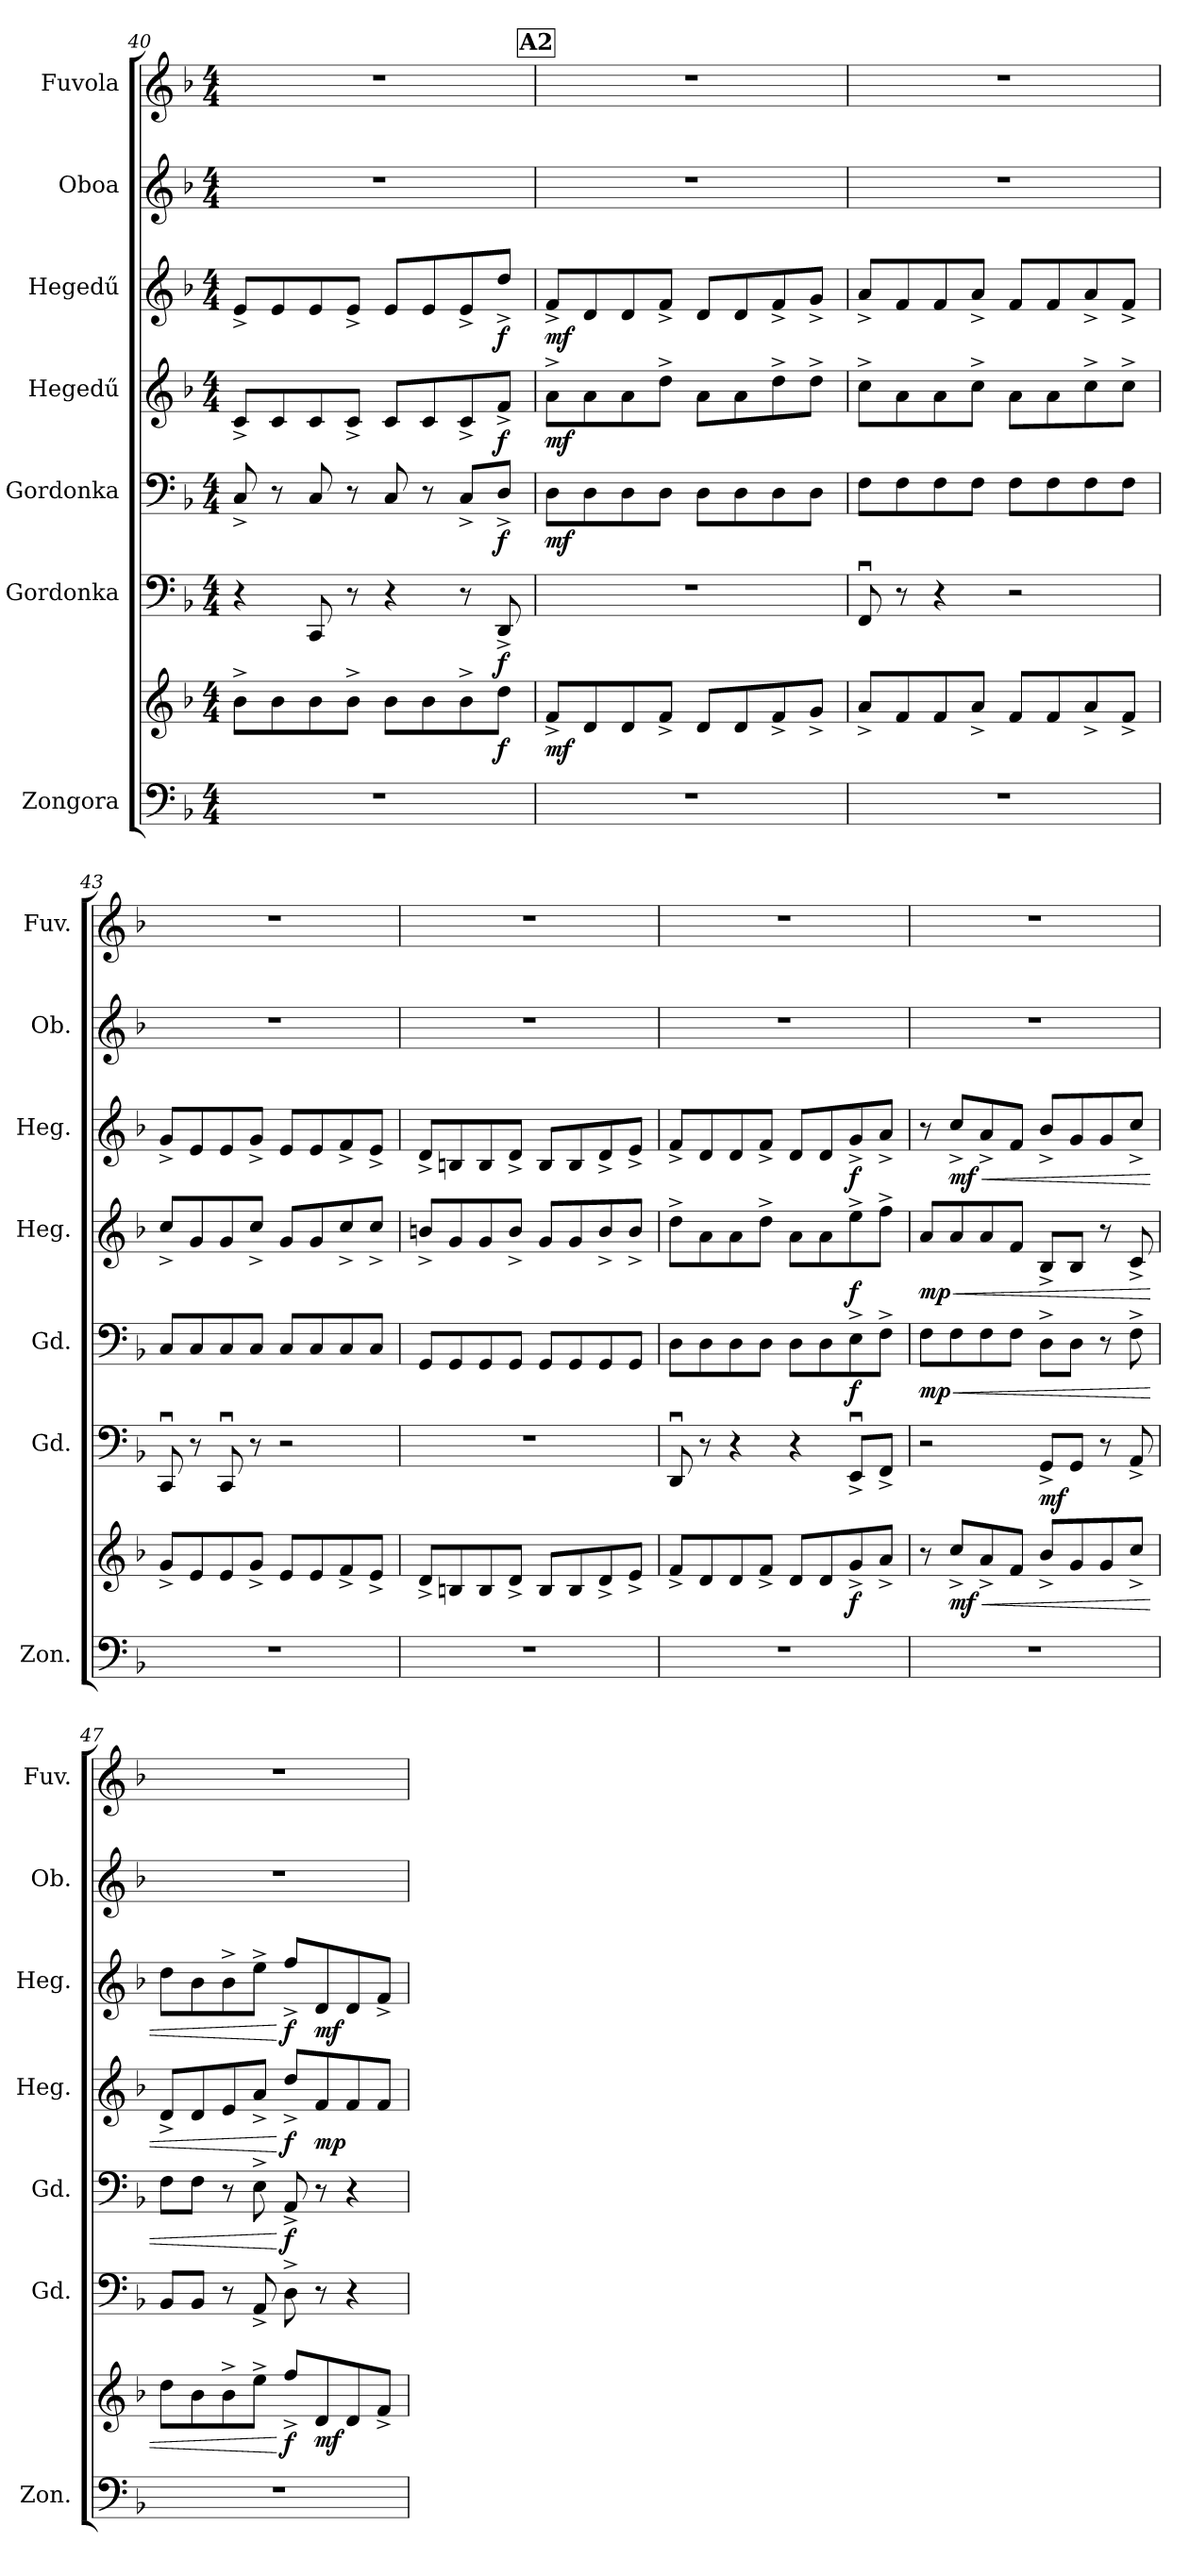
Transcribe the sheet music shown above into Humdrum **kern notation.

**kern	**kern	**dynam	**kern	**dynam	**kern	**dynam	**kern	**dynam	**kern	**dynam	**kern	**kern
*part7	*part7	*part7	*part6	*part6	*part5	*part5	*part4	*part4	*part3	*part3	*part2	*part1
*staff8	*staff7	*staff7/8	*staff6	*staff6	*staff5	*staff5	*staff4	*staff4	*staff3	*staff3	*staff2	*staff1
*I"Zongora	*	*	*I"Gordonka	*	*I"Gordonka	*	*I"Hegedű	*	*I"Hegedű	*	*I"Oboa	*I"Fuvola
*I'Zon.	*	*	*I'Gd.	*	*I'Gd.	*	*I'Heg.	*	*I'Heg.	*	*I'Ob.	*I'Fuv.
*clefF4	*clefG2	*	*clefF4	*	*clefF4	*	*clefG2	*	*clefG2	*	*clefG2	*clefG2
*k[b-]	*k[b-]	*	*k[b-]	*	*k[b-]	*	*k[b-]	*	*k[b-]	*	*k[b-]	*k[b-]
*M4/4	*M4/4	*	*M4/4	*	*M4/4	*	*M4/4	*	*M4/4	*	*M4/4	*M4/4
=40	=40	=40	=40	=40	=40	=40	=40	=40	=40	=40	=40	=40
1r	8b-^\L	.	4r	.	8C^/	.	8c^/L	.	8e^/L	.	1r	1r
.	8b-\	.	.	.	8r	.	8c/	.	8e/	.	.	.
.	8b-\	.	8CC/	.	8C/	.	8c/	.	8e/	.	.	.
.	8b-^\J	.	8r	.	8r	.	8c^/J	.	8e^/J	.	.	.
.	8b-\L	.	4r	.	8C/	.	8c/L	.	8e/L	.	.	.
.	8b-\	.	.	.	8r	.	8c/	.	8e/	.	.	.
.	8b-^\	.	8r	.	8C^/L	.	8c^/	.	8e^/	.	.	.
!	!	!LO:DY:b	!	!LO:DY:b	!	!LO:DY:b	!	!LO:DY:b	!	!LO:DY:b	!	!
.	8dd\J	f	8DD^/	f	8D^/J	f	8f^/J	f	8dd^/J	f	.	.
!!LO:PB:g=z
!!LO:REH:place=s1:a:B:fs=14:t=A2
=41	=41	=41	=41	=41	=41	=41	=41	=41	=41	=41	=41	=41
!	!	!LO:DY:b	!	!	!	!LO:DY:b	!	!LO:DY:b	!	!LO:DY:b	!	!
1r	8f^/L	mf	1r	.	8D\L	mf	8a^\L	mf	8f^/L	mf	1r	1r
.	8d/	.	.	.	8D\	.	8a\	.	8d/	.	.	.
.	8d/	.	.	.	8D\	.	8a\	.	8d/	.	.	.
.	8f^/J	.	.	.	8D\J	.	8dd^\J	.	8f^/J	.	.	.
.	8d/L	.	.	.	8D\L	.	8a\L	.	8d/L	.	.	.
.	8d/	.	.	.	8D\	.	8a\	.	8d/	.	.	.
.	8f^/	.	.	.	8D\	.	8dd^\	.	8f^/	.	.	.
.	8g^/J	.	.	.	8D\J	.	8dd^\J	.	8g^/J	.	.	.
=42	=42	=42	=42	=42	=42	=42	=42	=42	=42	=42	=42	=42
1r	8a^/L	.	8FFu/	.	8F\L	.	8cc^\L	.	8a^/L	.	1r	1r
.	8f/	.	8r	.	8F\	.	8a\	.	8f/	.	.	.
.	8f/	.	4r	.	8F\	.	8a\	.	8f/	.	.	.
.	8a^/J	.	.	.	8F\J	.	8cc^\J	.	8a^/J	.	.	.
.	8f/L	.	2r	.	8F\L	.	8a\L	.	8f/L	.	.	.
.	8f/	.	.	.	8F\	.	8a\	.	8f/	.	.	.
.	8a^/	.	.	.	8F\	.	8cc^\	.	8a^/	.	.	.
.	8f^/J	.	.	.	8F\J	.	8cc^\J	.	8f^/J	.	.	.
=43	=43	=43	=43	=43	=43	=43	=43	=43	=43	=43	=43	=43
1r	8g^/L	.	8CCu/	.	8C/L	.	8cc^/L	.	8g^/L	.	1r	1r
.	8e/	.	8r	.	8C/	.	8g/	.	8e/	.	.	.
.	8e/	.	8CCu/	.	8C/	.	8g/	.	8e/	.	.	.
.	8g^/J	.	8r	.	8C/J	.	8cc^/J	.	8g^/J	.	.	.
.	8e/L	.	2r	.	8C/L	.	8g/L	.	8e/L	.	.	.
.	8e/	.	.	.	8C/	.	8g/	.	8e/	.	.	.
.	8f^/	.	.	.	8C/	.	8cc^/	.	8f^/	.	.	.
.	8e^/J	.	.	.	8C/J	.	8cc^/J	.	8e^/J	.	.	.
=44	=44	=44	=44	=44	=44	=44	=44	=44	=44	=44	=44	=44
1r	8d^/L	.	1r	.	8GG/L	.	8bn^/L	.	8d^/L	.	1r	1r
.	8Bn/	.	.	.	8GG/	.	8g/	.	8Bn/	.	.	.
.	8B/	.	.	.	8GG/	.	8g/	.	8B/	.	.	.
.	8d^/J	.	.	.	8GG/J	.	8b^/J	.	8d^/J	.	.	.
.	8B/L	.	.	.	8GG/L	.	8g/L	.	8B/L	.	.	.
.	8B/	.	.	.	8GG/	.	8g/	.	8B/	.	.	.
.	8d^/	.	.	.	8GG/	.	8b^/	.	8d^/	.	.	.
.	8e^/J	.	.	.	8GG/J	.	8b^/J	.	8e^/J	.	.	.
=45	=45	=45	=45	=45	=45	=45	=45	=45	=45	=45	=45	=45
1r	8f^/L	.	8DDu/	.	8D\L	.	8dd^\L	.	8f^/L	.	1r	1r
.	8d/	.	8r	.	8D\	.	8a\	.	8d/	.	.	.
.	8d/	.	4r	.	8D\	.	8a\	.	8d/	.	.	.
.	8f^/J	.	.	.	8D\J	.	8dd^\J	.	8f^/J	.	.	.
.	8d/L	.	4r	.	8D\L	.	8a\L	.	8d/L	.	.	.
.	8d/	.	.	.	8D\	.	8a\	.	8d/	.	.	.
!	!	!LO:DY:b	!	!	!	!LO:DY:b	!	!LO:DY:b	!	!LO:DY:b	!	!
.	8g^/	f	8EEu^/L	.	8E^\	f	8ee^\	f	8g^/	f	.	.
.	8a^/J	.	8FF^/J	.	8F^\J	.	8ff^\J	.	8a^/J	.	.	.
=46	=46	=46	=46	=46	=46	=46	=46	=46	=46	=46	=46	=46
!	!	!	!	!	!	!LO:HP:b	!	!LO:HP:b	!	!	!	!
!	!	!	!	!	!	!LO:DY:n=1:b	!	!LO:DY:n=1:b	!	!	!	!
1r	8r	.	2r	.	8F\L	< mp	8a/L	< mp	8r	.	1r	1r
!	!	!LO:HP:b	!	!	!	!	!	!	!	!LO:HP:b	!	!
!	!	!LO:DY:n=1:b	!	!	!	!	!	!	!	!LO:DY:n=1:b	!	!
.	8cc^/L	< mf	.	.	8F\	.	8a/	.	8cc^/L	< mf	.	.
.	8a^/	.	.	.	8F\	.	8a/	.	8a^/	.	.	.
.	8f/J	.	.	.	8F\J	.	8f/J	.	8f/J	.	.	.
!	!	!	!	!LO:DY:b	!	!	!	!	!	!	!	!
.	8b-^/L	.	8GG^/L	mf	8D^\L	.	8B-^/L	.	8b-^/L	.	.	.
.	8g/	.	8GG/J	.	8D\J	.	8B-/J	.	8g/	.	.	.
.	8g/	.	8r	.	8r	.	8r	.	8g/	.	.	.
.	8cc^/J	.	8AA^/	.	8F^\	.	8c^/	.	8cc^/J	.	.	.
=47	=47	=47	=47	=47	=47	=47	=47	=47	=47	=47	=47	=47
1r	8dd\L	.	8BB-/L	.	8F\L	.	8d^/L	.	8dd\L	.	1r	1r
.	8b-\	.	8BB-/J	.	8F\J	.	8d/	.	8b-\	.	.	.
.	8b-^\	.	8r	.	8r	.	8e/	.	8b-^\	.	.	.
.	8ee^\J	.	8AA^/	.	8E^\	.	8a^/J	.	8ee^\J	.	.	.
!	!	!LO:DY:n=1:b	!	!	!	!LO:DY:n=1:b	!	!LO:DY:n=1:b	!	!LO:DY:n=1:b	!	!
.	8ff^/L	[ f	8D^\	.	8AA^/	[ f	8dd^/L	[ f	8ff^/L	[ f	.	.
!	!	!LO:DY:n=2:b	!	!	!	!	!	!LO:DY:n=2:b	!	!LO:DY:n=2:b	!	!
.	8d/	mf	8r	.	8r	.	8f/	mp	8d/	mf	.	.
.	8d/	.	4r	.	4r	.	8f/	.	8d/	.	.	.
.	8f^/J	.	.	.	.	.	8f/J	.	8f^/J	.	.	.
=	=	=	=	=	=	=	=	=	=	=	=	=
*-	*-	*-	*-	*-	*-	*-	*-	*-	*-	*-	*-	*-
